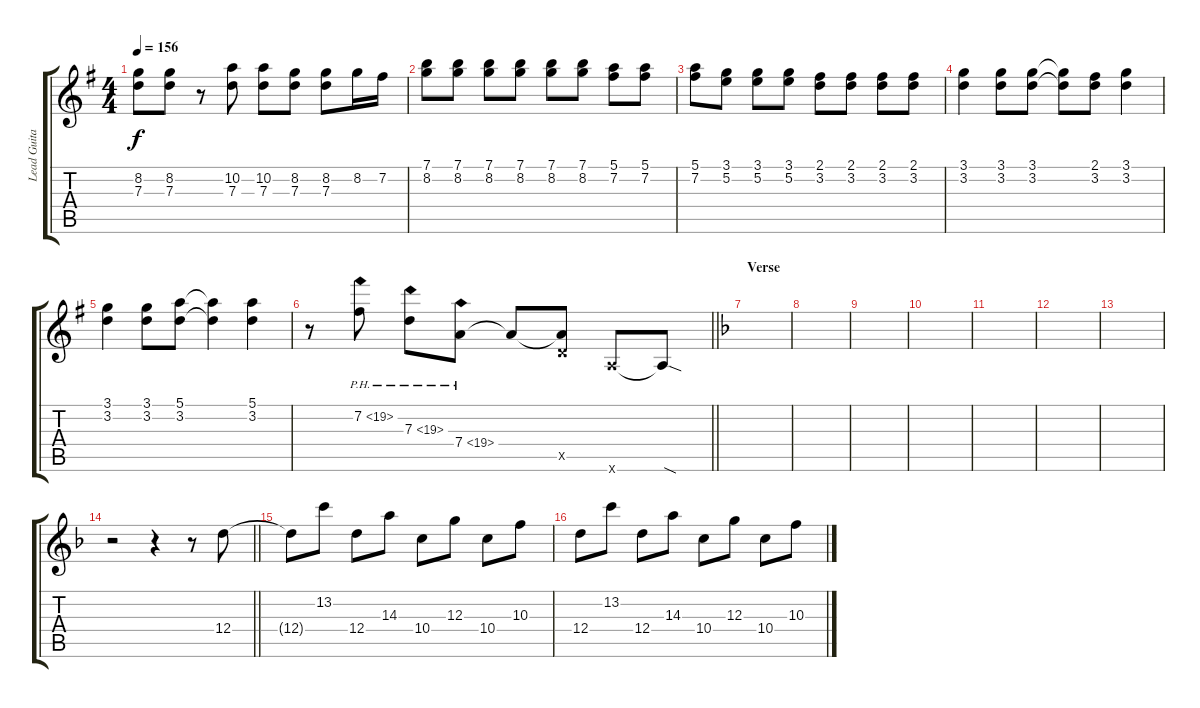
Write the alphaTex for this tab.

\track ("Lead Guitar" "Lead Guita") {instrument overdrivenguitar}
\staff {score tabs}
\tuning (E4 B3 G3 D3 A2 E2) {hide}
\ts (4 4)
\tempo 156
\clef g2
\ks g
(8.2 7.3).8{dy f} (8.2 7.3).8 r.8 (10.2 7.3).8 (10.2 7.3).8 (8.2 7.3).8 (8.2 7.3).8 8.2.16 7.2.16 |
(7.1 8.2).8 (7.1 8.2).8 (7.1 8.2).8 (7.1 8.2).8 (7.1 8.2).8 (7.1 8.2).8 (5.1 7.2).8 (5.1 7.2).8 |
(5.1 7.2).8 (3.1 5.2).8 (3.1 5.2).8 (3.1 5.2).8 (2.1 3.2).8 (2.1 3.2).8 (2.1 3.2).8 (2.1 3.2).8 |
(3.1 3.2).4 (3.1 3.2).8 (3.1 3.2).8 (3.1{t} 3.2{t}).8 (2.1 3.2).8 (3.1 3.2).4 |
(3.1 3.2).4 (3.1 3.2).8 (5.1 3.2).8 (5.1{t} 3.2{t}).4 (5.1 3.2).4 |
\barLineRight lightlight
r.8 7.2{ph 12}.8 7.3{ph 12}.8 7.4{ph 12}.8 7.4{t}.8 (7.4{t} 5.5{x}).8 5.6{x}.8 5.6{sod t}.8 |
\section ("" "Verse")
\ks f
|
|
|
|
|
|
|
\barLineRight lightlight
r.2 r.4 r.8 12.4.8 |
12.4{t}.8 13.2.8 12.4.8 14.3.8 10.4.8 12.3.8 10.4.8 10.3.8 |
12.4.8 13.2.8 12.4.8 14.3.8 10.4.8 12.3.8 10.4.8 10.3.8
